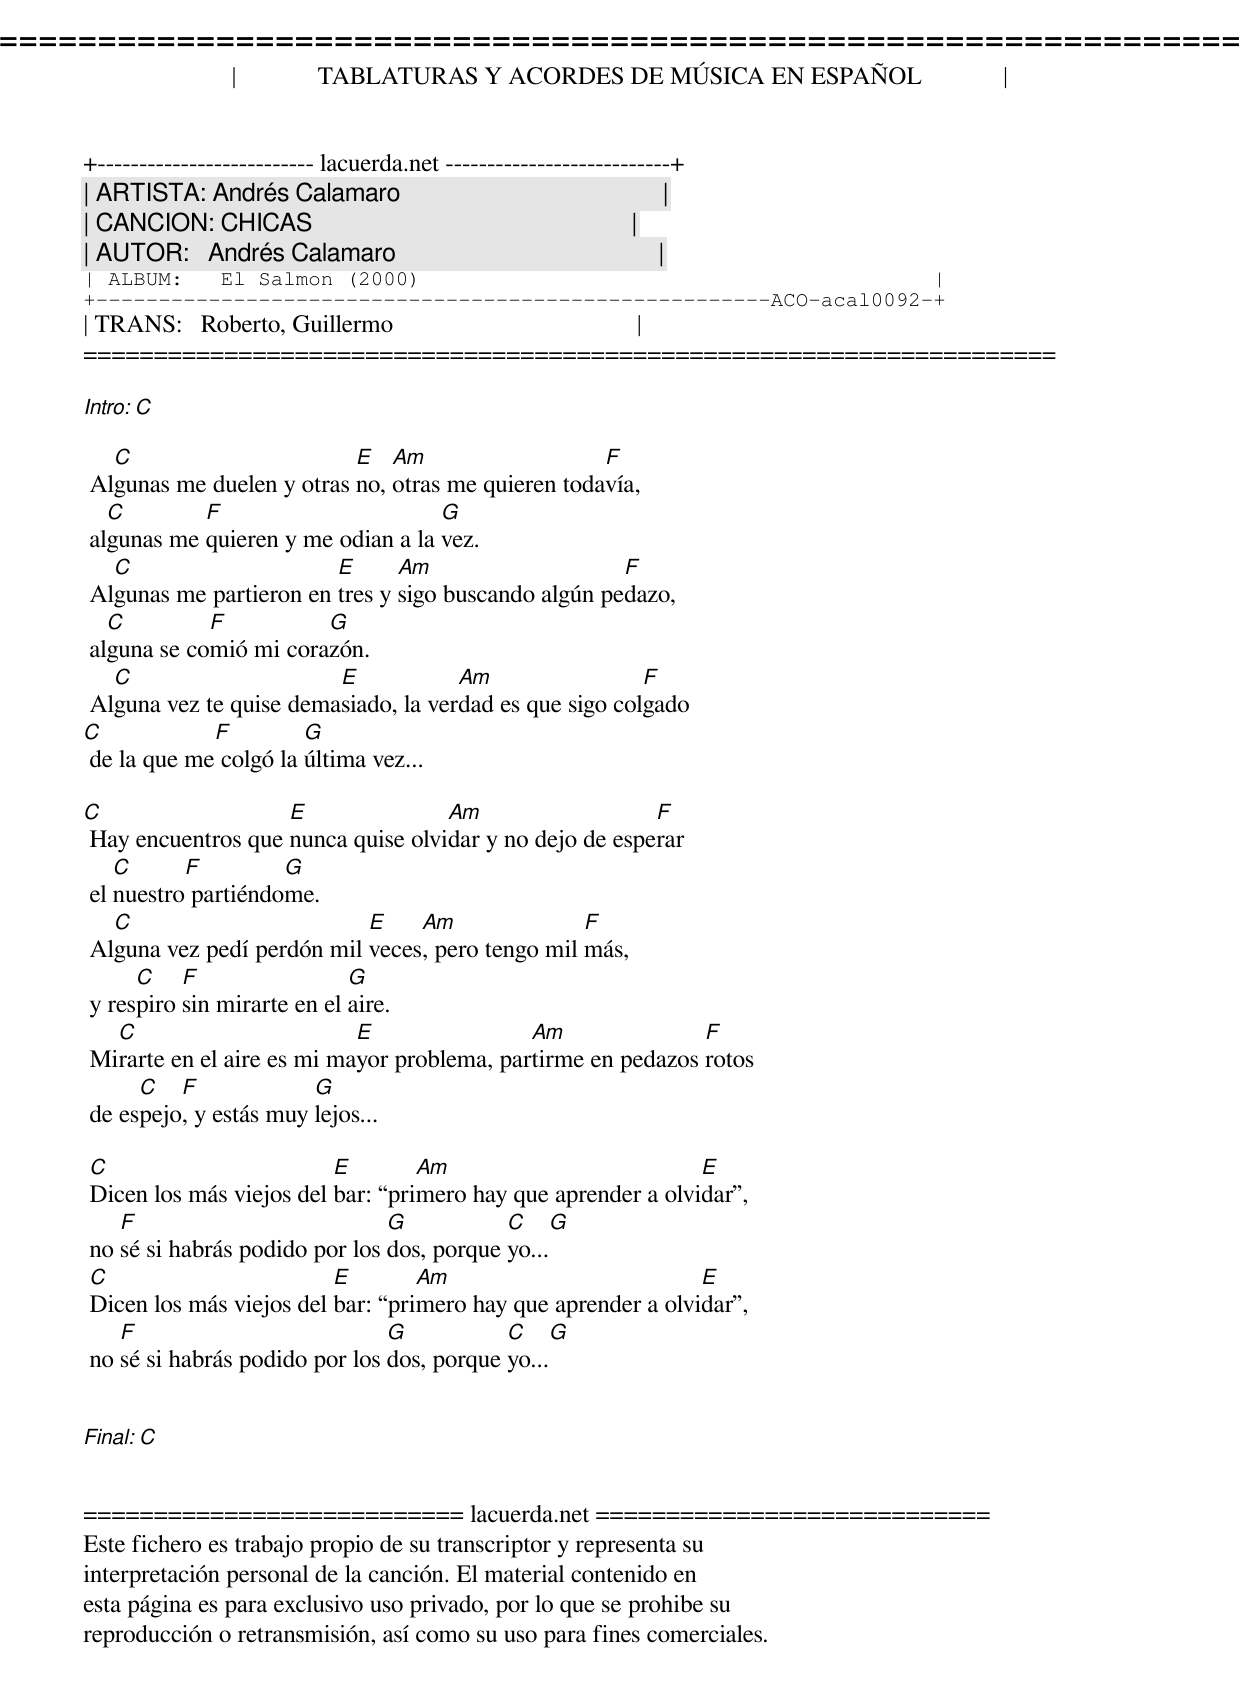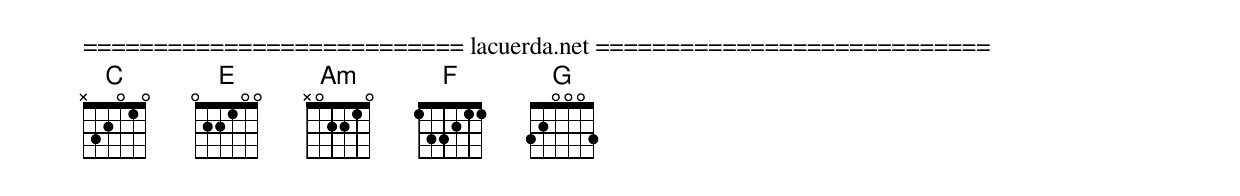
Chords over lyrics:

=====================================================================
|             TABLATURAS Y ACORDES DE MÚSICA EN ESPAÑOL             |
+-------------------------- lacuerda.net ---------------------------+
| ARTISTA: Andrés Calamaro                                          |
| CANCION: CHICAS                                                   |
| AUTOR:   Andrés Calamaro                                          |
| ALBUM:   El Salmon (2000)                                         |
+------------------------------------------------------ACO-acal0092-+
| TRANS:   Roberto, Guillermo                                       |
=====================================================================

Intro: C

   C                       E   Am                   F
 Algunas me duelen y otras no, otras me quieren todavía,
   C        F                       G
 algunas me quieren y me odian a la vez.
   C                     E      Am                    F
 Algunas me partieron en tres y sigo buscando algún pedazo,
   C         F          G
 alguna se comió mi corazón.
   C                     E            Am                 F
 Alguna vez te quise demasiado, la verdad es que sigo colgado
C            F         G
 de la que me colgó la última vez...

C                   E               Am                   F
 Hay encuentros que nunca quise olvidar y no dejo de esperar
    C      F         G
 el nuestro partiéndome.
   C                        E    Am               F
 Alguna vez pedí perdón mil veces, pero tengo mil más,
      C    F                 G
 y respiro sin mirarte en el aire.
   C                        E                Am               F
 Mirarte en el aire es mi mayor problema, partirme en pedazos rotos
      C   F             G
 de espejo, y estás muy lejos...

 C                        E        Am                          E
 Dicen los más viejos del bar: primero hay que aprender a olvidar,
    F                           G           C    G
 no sé si habrás podido por los dos, porque yo...
 C                        E        Am                          E
 Dicen los más viejos del bar: primero hay que aprender a olvidar,
    F                           G           C    G
 no sé si habrás podido por los dos, porque yo...


Final: C


=========================== lacuerda.net ============================
Este fichero es trabajo propio de su transcriptor y representa su
interpretación personal de la canción. El material contenido en
esta página es para exclusivo uso privado, por lo que se prohibe su
reproducción o retransmisión, así como su uso para fines comerciales.
=========================== lacuerda.net ============================
